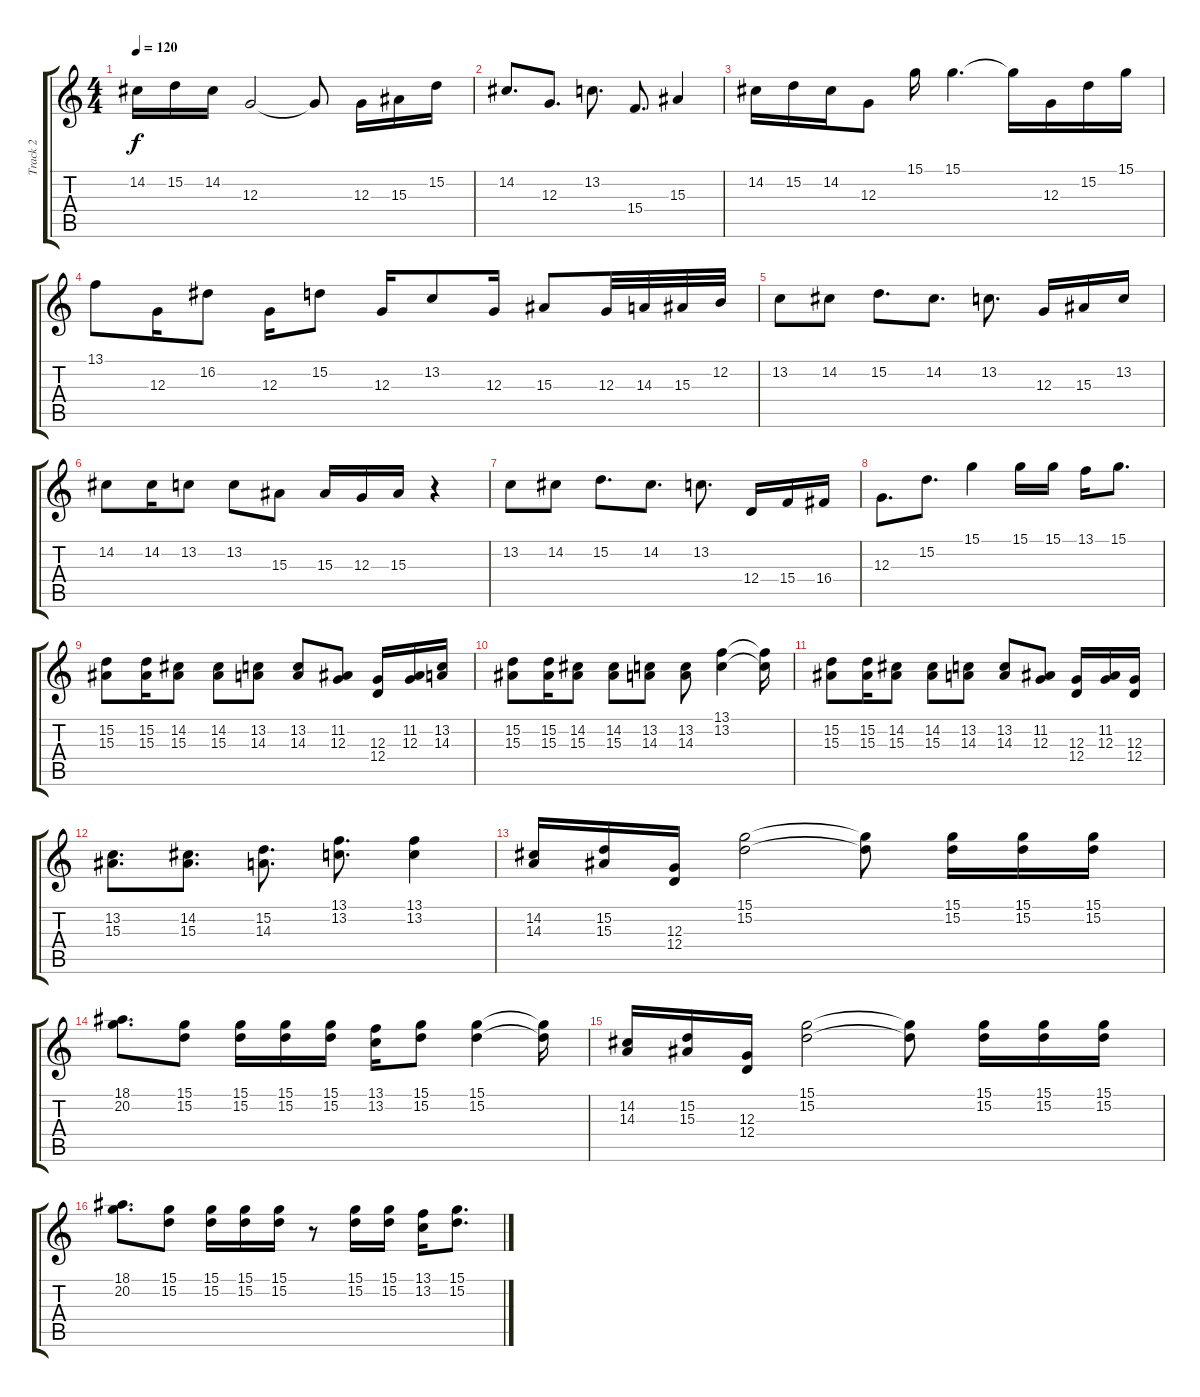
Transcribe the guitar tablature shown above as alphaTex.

\track ("Track 2" "Track 2") {instrument acousticgrandpiano}
\staff {score tabs}
\tuning (E4 B3 G3 D3 A2 E2) {hide}
\ts (4 4)
\tempo 120
\clef g2
\ks c
14.2.16{dy f} 15.2.16 14.2.16 12.3.2 12.3{t}.8 12.3.16 15.3.16 15.2.16 |
14.2.8{d} 12.3.8{d} 13.2.8{d} 15.4.8{d} 15.3.4 |
14.2.16 15.2.16 14.2.16 12.3.8 15.1.16 15.1.4{d} 15.1{t}.16 12.3.16 15.2.16 15.1.16 |
13.1.8 12.3.16 16.2.8 12.3.16 15.2.8 12.3.16 13.2.8 12.3.16 15.3.8 12.3.32 14.3.32 15.3.32 12.2.32 |
13.2.8 14.2.8 15.2.8{d} 14.2.8{d} 13.2.8{d} 12.3.16 15.3.16 13.2.16 |
14.2.8 14.2.16 13.2.8 13.2.8 15.3.8 15.3.16 12.3.16 15.3.16 r.4 |
13.2.8 14.2.8 15.2.8{d} 14.2.8{d} 13.2.8{d} 12.4.16 15.4.16 16.4.16 |
12.3.8{d} 15.2.8{d} 15.1.4 15.1.16 15.1.16 13.1.16 15.1.8{d} |
(15.2 15.3).8 (15.2 15.3).16 (14.2 15.3).8 (14.2 15.3).8 (13.2 14.3).8 (13.2 14.3).8 (11.2 12.3).8 (12.3 12.4).16 (11.2 12.3).16 (13.2 14.3).16 |
(15.2 15.3).8 (15.2 15.3).16 (14.2 15.3).8 (14.2 15.3).8 (13.2 14.3).8 (13.2 14.3).8 (13.1 13.2).4 (13.1{t} 13.2{t}).16 |
(15.2 15.3).8 (15.2 15.3).16 (14.2 15.3).8 (14.2 15.3).8 (13.2 14.3).8 (13.2 14.3).8 (11.2 12.3).8 (12.3 12.4).16 (11.2 12.3).16 (12.3 12.4).16 |
(13.2 15.3).8{d} (14.2 15.3).8{d} (15.2 14.3).8{d} (13.1 13.2).8{d} (13.1 13.2).4 |
(14.2 14.3).16 (15.2 15.3).16 (12.3 12.4).16 (15.1 15.2).2 (15.1{t} 15.2{t}).8 (15.1 15.2).16 (15.1 15.2).16 (15.1 15.2).16 |
(18.1 20.2).8{d} (15.1 15.2).8 (15.1 15.2).16 (15.1 15.2).16 (15.1 15.2).16 (13.1 13.2).16 (15.1 15.2).8 (15.1 15.2).4 (15.1{t} 15.2{t}).16 |
(14.2 14.3).16 (15.2 15.3).16 (12.3 12.4).16 (15.1 15.2).2 (15.1{t} 15.2{t}).8 (15.1 15.2).16 (15.1 15.2).16 (15.1 15.2).16 |
(18.1 20.2).8{d} (15.1 15.2).8 (15.1 15.2).16 (15.1 15.2).16 (15.1 15.2).16 r.8 (15.1 15.2).16 (15.1 15.2).16 (13.1 13.2).16 (15.1 15.2).8{d}
